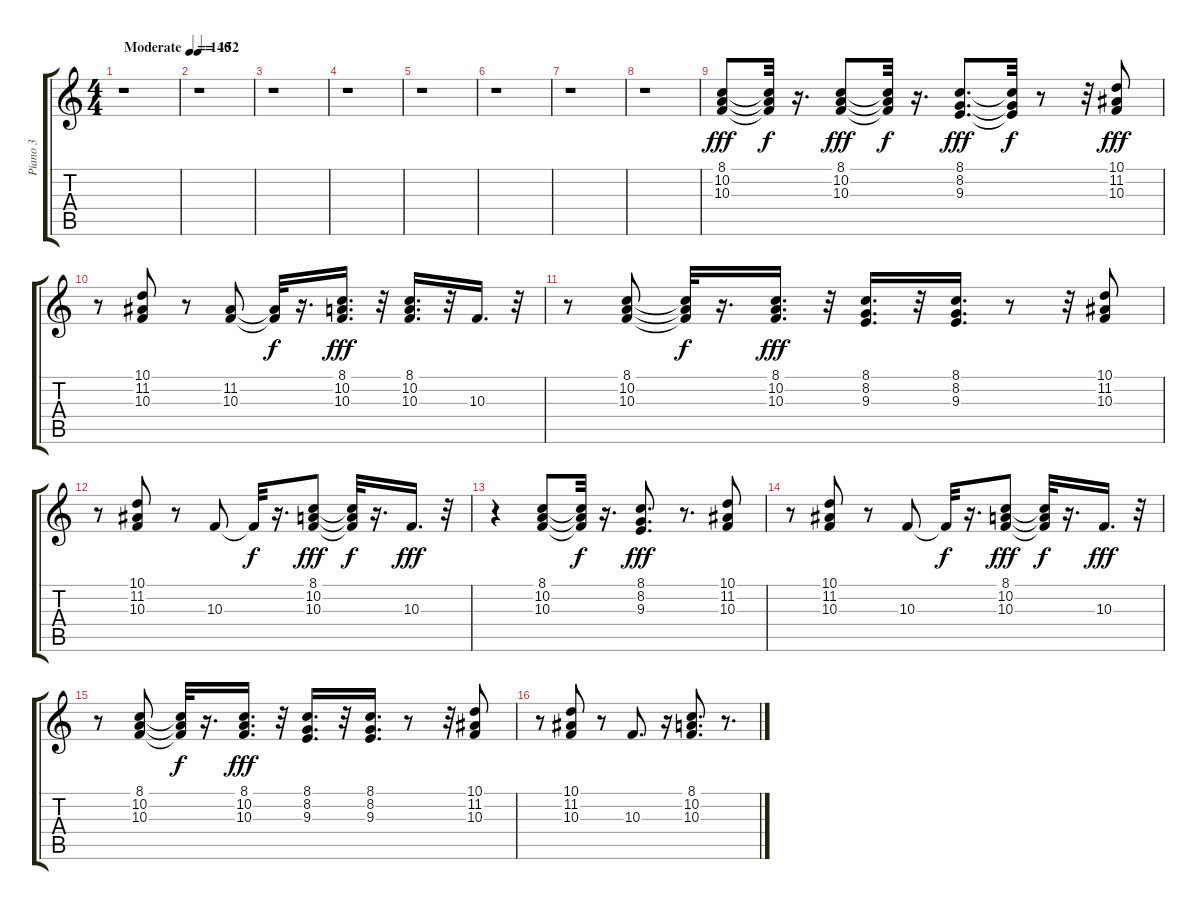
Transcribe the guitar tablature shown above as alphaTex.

\track ("Piano 3 " "Piano 3 ") {instrument electricgrandpiano}
\staff {score tabs}
\tuning (E4 B3 G3 D3 A2 E2) {hide}
\ts (4 4)
\tempo (140 "Moderate")
\clef g2
\ks c
r.1{dy fff instrument electricgrandpiano} |
\tempo 152
r.1 |
r.1 |
r.1 |
r.1 |
r.1 |
r.1 |
r.1 |
(8.1 10.2 10.3).8 (8.1{t} 10.2{t} 10.3{t}).32{dy f} r.16{d} (8.1 10.2 10.3).8{dy fff} (8.1{t} 10.2{t} 10.3{t}).32{dy f} r.16{d} (8.1 8.2 9.3).8{d dy fff} (8.1{t} 8.2{t} 9.3{t}).32{dy f} r.8 r.32 (10.1 11.2 10.3).8{dy fff} |
r.8 (10.1 11.2 10.3).8 r.8 (11.2 10.3).8 (11.2{t} 10.3{t}).32{dy f} r.16{d} (8.1 10.2 10.3).16{d dy fff} r.32 (8.1 10.2 10.3).16{d} r.32 10.3.16{d} r.32 |
r.8 (8.1 10.2 10.3).8 (8.1{t} 10.2{t} 10.3{t}).32{dy f} r.16{d} (8.1 10.2 10.3).16{d dy fff} r.32 (8.1 8.2 9.3).16{d} r.32 (8.1 8.2 9.3).16{d} r.8 r.32 (10.1 11.2 10.3).8 |
r.8 (10.1 11.2 10.3).8 r.8 10.3.8 10.3{t}.32{dy f} r.16{d} (8.1 10.2 10.3).8{dy fff} (8.1{t} 10.2{t} 10.3{t}).32{dy f} r.16{d} 10.3.16{d dy fff} r.32 |
r.4 (8.1 10.2 10.3).8 (8.1{t} 10.2{t} 10.3{t}).32{dy f} r.16{d} (8.1 8.2 9.3).8{d dy fff} r.8{d} (10.1 11.2 10.3).8 |
r.8 (10.1 11.2 10.3).8 r.8 10.3.8 10.3{t}.32{dy f} r.16{d} (8.1 10.2 10.3).8{dy fff} (8.1{t} 10.2{t} 10.3{t}).32{dy f} r.16{d} 10.3.16{d dy fff} r.32 |
r.8 (8.1 10.2 10.3).8 (8.1{t} 10.2{t} 10.3{t}).32{dy f} r.16{d} (8.1 10.2 10.3).16{d dy fff} r.32 (8.1 8.2 9.3).16{d} r.32 (8.1 8.2 9.3).16{d} r.8 r.32 (10.1 11.2 10.3).8 |
r.8 (10.1 11.2 10.3).8 r.8 10.3.8{d} r.16 (8.1 10.2 10.3).8{d} r.8{d}
